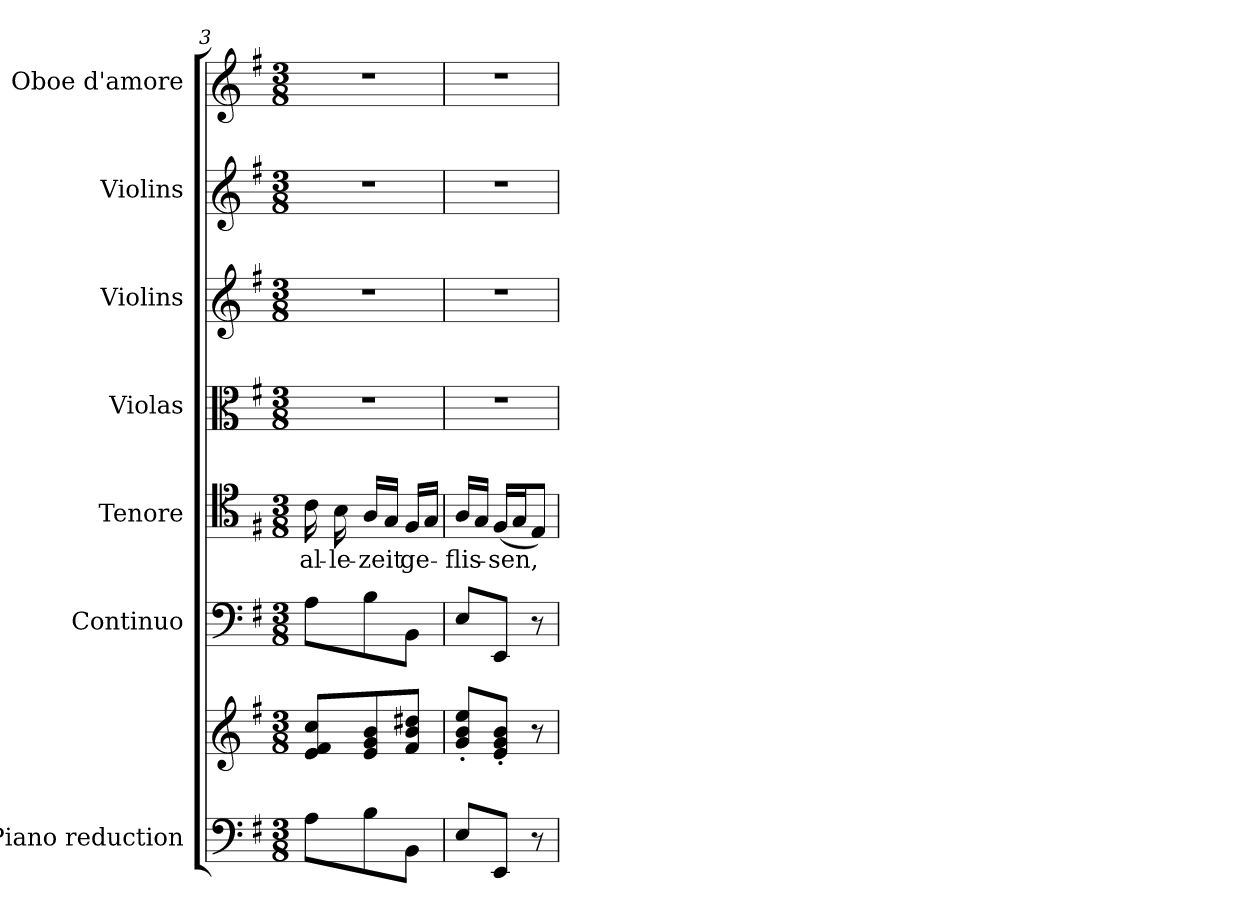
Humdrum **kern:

**kern	**kern	**kern	**kern	**text	**kern	**kern	**kern	**kern
*part7	*part7	*part6	*part5	*part5	*part4	*part3	*part2	*part1
*staff8	*staff7	*staff6	*staff5	*staff5	*staff4	*staff3	*staff2	*staff1
*I"Piano reduction	*	*I"Continuo	*I"Tenore	*	*I"Violas	*I"Violins	*I"Violins	*I"Oboe d'amore
*I'Pno	*	*	*	*	*	*	*	*I'Ob
*clefF4	*clefG2	*clefF4	*clefC4	*	*clefC3	*clefG2	*clefG2	*clefG2
*k[f#]	*k[f#]	*k[f#]	*k[f#]	*	*k[f#]	*k[f#]	*k[f#]	*k[f#]
*M3/8	*M3/8	*M3/8	*M3/8	*	*M3/8	*M3/8	*M3/8	*M3/8
=3	=3	=3	=3	=3	=3	=3	=3	=3
!	!	!	!	!LO:LY:b	!	!	!	!
8A\L	8e/ 8f#/ 8cc/L	8A\L	16c\	al-	4.r	4.r	4.r	4.r
!	!	!	!	!LO:LY:b	!	!	!	!
.	.	.	16B\	-le-	.	.	.	.
!	!	!	!	!LO:LY:b	!	!	!	!
8B\	8e/ 8g/ 8b/	8B\	16A/LL	-zeit	.	.	.	.
.	.	.	16G/JJ	.	.	.	.	.
!	!	!	!	!LO:LY:b	!	!	!	!
8BB\J	8f#/ 8b/ 8dd#X/J	8BB\J	16F#/LL	ge-	.	.	.	.
.	.	.	16G/JJ	.	.	.	.	.
=4	=4	=4	=4	=4	=4	=4	=4	=4
!	!	!	!	!LO:LY:b	!	!	!	!
8E/L	8g/' 8b/' 8ee/'L	8E/L	16A/LL	-flis-	4.r	4.r	4.r	4.r
.	.	.	16G/JJ	.	.	.	.	.
!	!	!	!	!LO:LY:b	!	!	!	!
8EE/J	8e/' 8g/' 8b/'J	8EE/J	(16F#/LL	-sen,	.	.	.	.
.	.	.	16G/J	.	.	.	.	.
8r	8r	8r	8E/J)	.	.	.	.	.
=	=	=	=	=	=	=	=	=
*-	*-	*-	*-	*-	*-	*-	*-	*-
